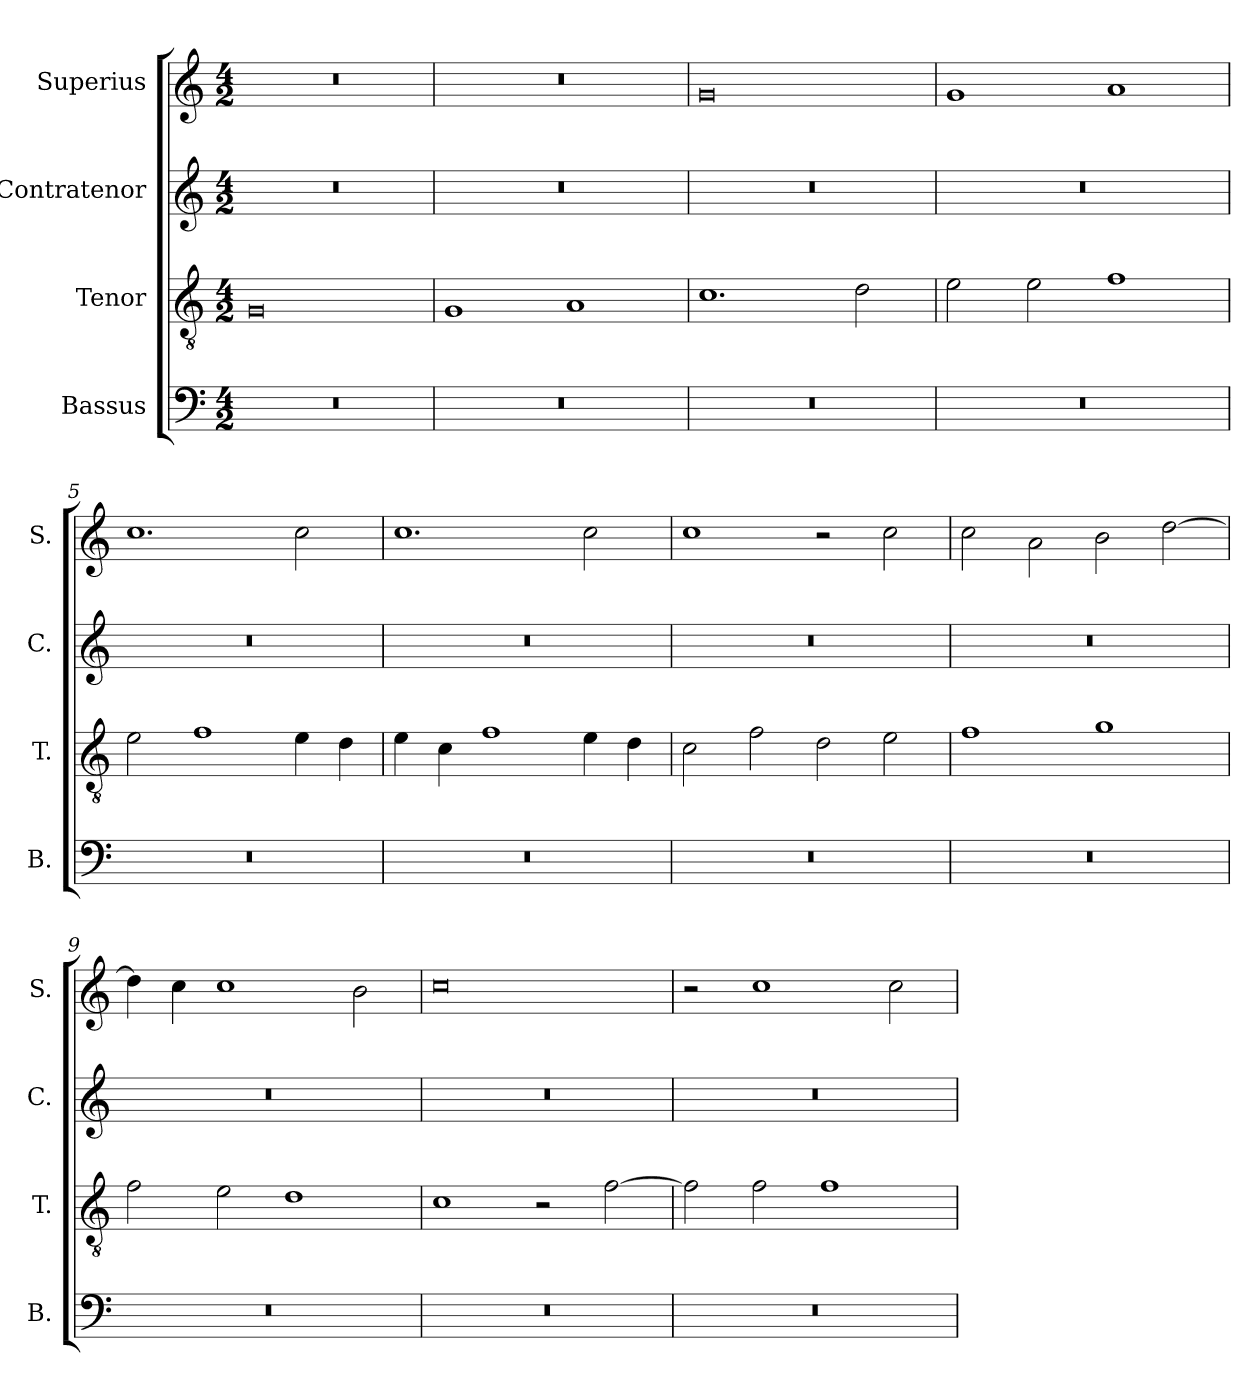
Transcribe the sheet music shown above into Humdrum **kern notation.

**kern	**kern	**kern	**kern
*part4	*part3	*part2	*part1
*staff4	*staff3	*staff2	*staff1
*I"Bassus	*I"Tenor	*I"Contratenor	*I"Superius
*I'B.	*I'T.	*I'C.	*I'S.
*clefF4	*clefGv2	*clefG2	*clefG2
*k[]	*k[]	*k[]	*k[]
*M4/2	*M4/2	*M4/2	*M4/2
=1	=1	=1	=1
0r	0G	0r	0r
=2	=2	=2	=2
0r	1G	0r	0r
.	1A	.	.
=3	=3	=3	=3
0r	1.c	0r	0g
.	2d\	.	.
=4	=4	=4	=4
0r	2e\	0r	1g
.	2e\	.	.
.	1f	.	1a
=5	=5	=5	=5
0r	2e\	0r	1.cc
.	1f	.	.
.	4e\	.	2cc\
.	4d\	.	.
=6	=6	=6	=6
0r	4e\	0r	1.cc
.	4c\	.	.
.	1f	.	.
.	4e\	.	2cc\
.	4d\	.	.
=7	=7	=7	=7
0r	2c\	0r	1cc
.	2f\	.	.
.	2d\	.	2r
.	2e\	.	2cc\
=8	=8	=8	=8
0r	1f	0r	2cc\
.	.	.	2a\
.	1g	.	2b\
.	.	.	[2dd\
!!LO:LB:g=z
=9	=9	=9	=9
0r	2f\	0r	4dd\]
.	.	.	4cc\
.	2e\	.	1cc
.	1d	.	.
.	.	.	2b\
=10	=10	=10	=10
0r	1c	0r	0cc
.	2r	.	.
.	[2f\	.	.
=11	=11	=11	=11
0r	2f\]	0r	2r
.	2f\	.	1cc
.	1f	.	.
.	.	.	2cc\
=	=	=	=
*-	*-	*-	*-
